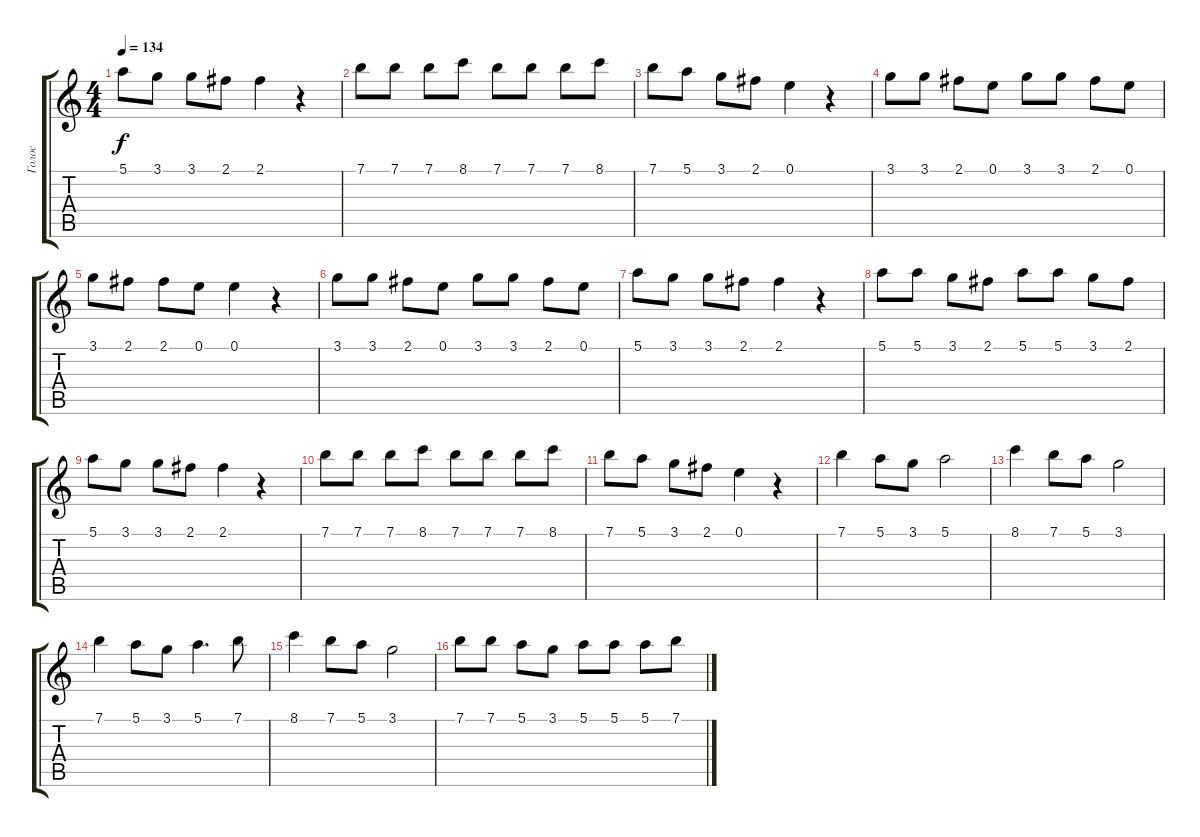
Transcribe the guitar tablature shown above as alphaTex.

\track ("Голос" "Голос") {instrument acousticguitarnylon}
\staff {score tabs}
\tuning (E4 B3 G3 D3 A2 E2) {hide}
\ts (4 4)
\tempo 134
\clef g2
\ks c
5.1.8{dy f} 3.1.8 3.1.8 2.1.8 2.1.4 r.4 |
7.1.8 7.1.8 7.1.8 8.1.8 7.1.8 7.1.8 7.1.8 8.1.8 |
7.1.8 5.1.8 3.1.8 2.1.8 0.1.4 r.4 |
3.1.8 3.1.8 2.1.8 0.1.8 3.1.8 3.1.8 2.1.8 0.1.8 |
3.1.8 2.1.8 2.1.8 0.1.8 0.1.4 r.4 |
3.1.8 3.1.8 2.1.8 0.1.8 3.1.8 3.1.8 2.1.8 0.1.8 |
5.1.8 3.1.8 3.1.8 2.1.8 2.1.4 r.4 |
5.1.8 5.1.8 3.1.8 2.1.8 5.1.8 5.1.8 3.1.8 2.1.8 |
5.1.8 3.1.8 3.1.8 2.1.8 2.1.4 r.4 |
7.1.8 7.1.8 7.1.8 8.1.8 7.1.8 7.1.8 7.1.8 8.1.8 |
7.1.8 5.1.8 3.1.8 2.1.8 0.1.4 r.4 |
7.1.4 5.1.8 3.1.8 5.1.2 |
8.1.4 7.1.8 5.1.8 3.1.2 |
7.1.4 5.1.8 3.1.8 5.1.4{d} 7.1.8 |
8.1.4 7.1.8 5.1.8 3.1.2 |
7.1.8 7.1.8 5.1.8 3.1.8 5.1.8 5.1.8 5.1.8 7.1.8
